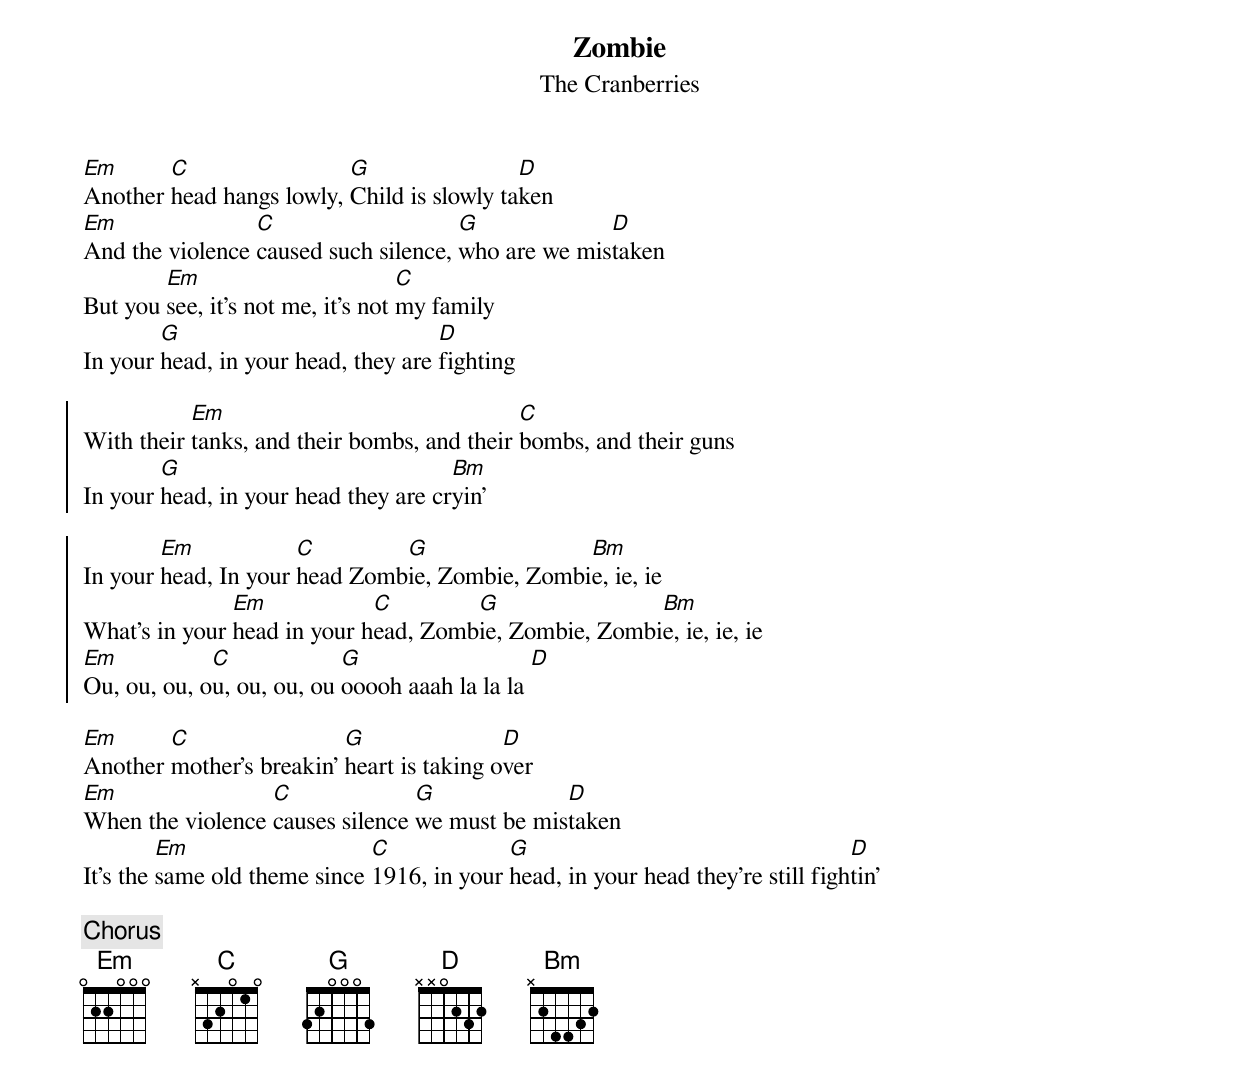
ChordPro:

{t:Zombie }
{st:The Cranberries}

[Em]Another [C]head hangs lowly, [G]Child is slowly ta[D]ken
[Em]And the violence [C]caused such silence, [G]who are we mis[D]taken
But you [Em]see, it's not me, it's not [C]my family
In your [G]head, in your head, they are [D]fighting

{soc}
With their [Em]tanks, and their bombs, and their [C]bombs, and their guns
In your [G]head, in your head they are cr[Bm]yin'

In your [Em]head, In your [C]head Zomb[G]ie, Zombie, Zombi[Bm]e, ie, ie
What's in your [Em]head in your h[C]ead, Zomb[G]ie, Zombie, Zombi[Bm]e, ie, ie, ie
[Em]Ou, ou, ou, o[C]u, ou, ou, ou [G]ooooh aaah la la la [D]
{eoc}

[Em]Another [C]mother's breakin' [G]heart is taking o[D]ver
[Em]When the violence [C]causes silence [G]we must be mis[D]taken
It's the [Em]same old theme since [C]1916, in your [G]head, in your head they're still figh[D]tin'

{c:Chorus}
